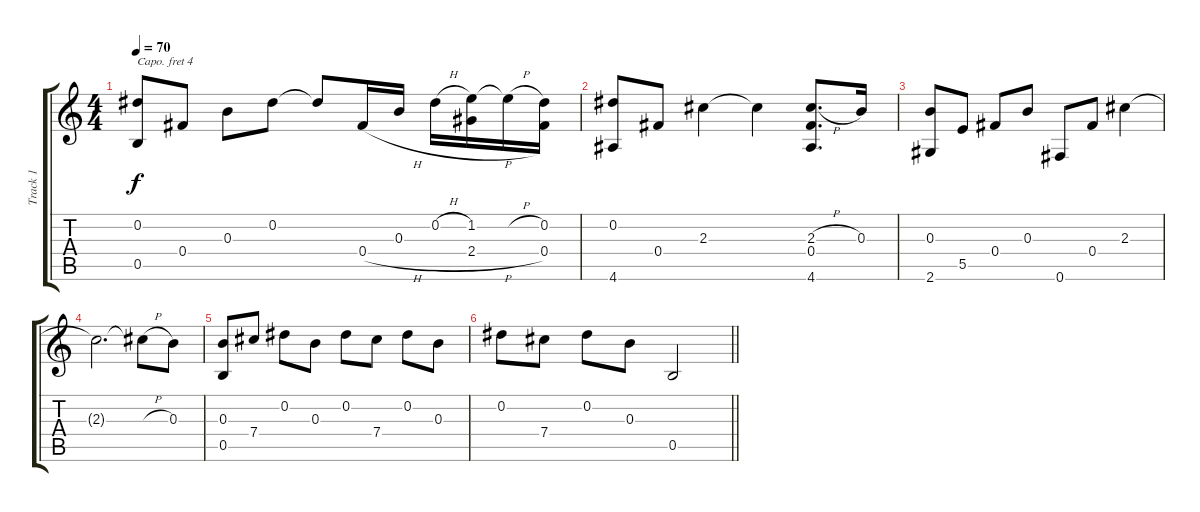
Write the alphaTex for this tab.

\track ("Track 1" "Track 1") {instrument acousticguitarsteel}
\staff {score tabs}
\capo 4
\tuning (D4 B3 G3 D3 G2 D2) {hide}
\ts (4 4)
\tempo 70
\clef g2
\ks c
(0.2 0.5).8{dy f} 0.4.8 0.3.8 0.2.8 0.2{t}.8 0.4{h}.16 0.3.16 0.2{h}.16 (1.2 2.4{h}).16 1.2{h t}.16 (0.2 0.4).16 |
(0.2 4.6).8 0.4.8 2.3.4 2.3{t}.4 (2.3{h} 0.4 4.6).8{d} 0.3.16 |
(0.3 2.6).8 5.5.8 0.4.8 0.3.8 0.6.8 0.4.8 2.3.4 |
2.3{t}.2{d} 2.3{h t}.8 0.3.8 |
(0.3 0.5).8 7.4.8 0.2.8 0.3.8 0.2.8 7.4.8 0.2.8 0.3.8 |
\barLineRight lightlight
0.2.8 7.4.8 0.2.8 0.3.8 0.5.2
